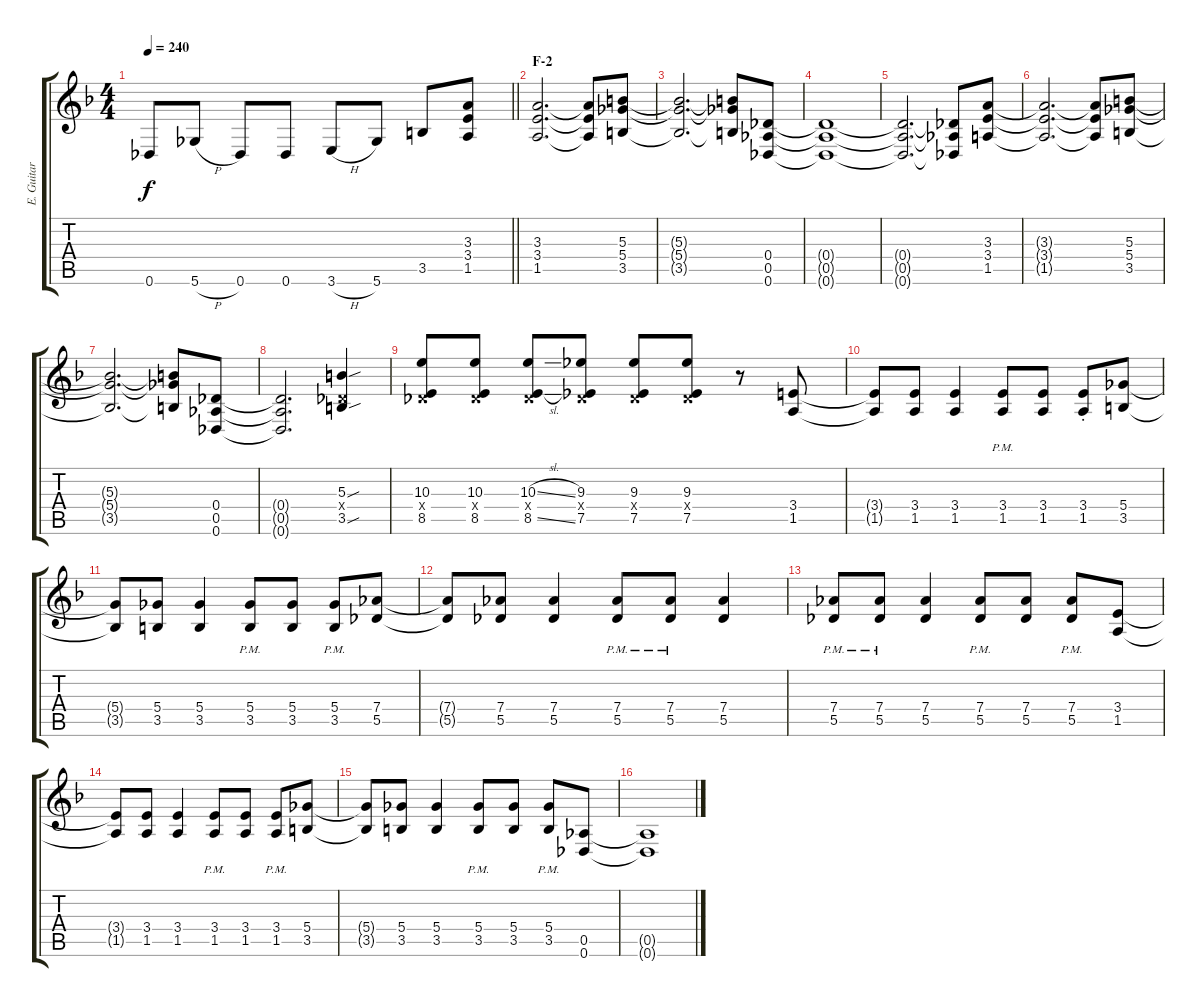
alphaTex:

\track ("E. Guitar II" "E. Guitar ") {instrument distortionguitar}
\staff {score tabs}
\tuning (Eb4 Bb3 Gb3 Db3 Ab2 Db2) {hide}
\ts (4 4)
\tempo 240
\clef g2
\barLineRight lightlight
\ks f
0.6.8{dy f} 5.6{h}.8 0.6.8 0.6.8 3.6{h}.8 5.6.8 3.5.8 (3.3 3.4 1.5).8 |
\section ("" "F-2")
(3.3 3.4 1.5).2{d} (3.3{t} 3.4{t} 1.5{t}).8 (5.3 5.4 3.5).8 |
(5.3{t} 5.4{t} 3.5{t}).2{d} (5.3{t} 5.4{t} 3.5{t}).8 (0.4 0.5 0.6).8 |
(0.4{t} 0.5{t} 0.6{t}).1 |
(0.4{t} 0.5{t} 0.6{t}).2{d} (0.4{t} 0.5{t} 0.6{t}).8 (3.3 3.4 1.5).8 |
(3.3{t} 3.4{t} 1.5{t}).2{d} (3.3{t} 3.4{t} 1.5{t}).8 (5.3 5.4 3.5).8 |
(5.3{t} 5.4{t} 3.5{t}).2{d} (5.3{t} 5.4{t} 3.5{t}).8 (0.4 0.5 0.6).8 |
(0.4{t} 0.5{t} 0.6{t}).2{d} (5.3{sou} 0.4{x} 3.5{sou}).4 |
(10.3 0.4{x} 8.5).8 (10.3 0.4{x} 8.5).8 (10.3{sl} 0.4{x} 8.5{sl}).8 (9.3 0.4{x} 7.5).8 (9.3 0.4{x} 7.5).8 (9.3 0.4{x} 7.5).8 r.8 (3.4 1.5).8 |
(3.4{t} 1.5{t}).8 (3.4 1.5).8 (3.4 1.5).4 (3.4{pm} 1.5{pm}).8 (3.4 1.5).8 (3.4{st} 1.5{st}).8 (5.4 3.5).8 |
(5.4{t} 3.5{t}).8 (5.4 3.5).8 (5.4 3.5).4 (5.4{pm} 3.5{pm}).8 (5.4 3.5).8 (5.4{pm} 3.5{pm}).8 (7.4 5.5).8 |
(7.4{t} 5.5{t}).8 (7.4 5.5).8 (7.4 5.5).4 (7.4{pm} 5.5{pm}).8 (7.4{pm} 5.5{pm}).8 (7.4 5.5).4 |
(7.4{pm} 5.5{pm}).8 (7.4{pm} 5.5{pm}).8 (7.4 5.5).4 (7.4{pm} 5.5{pm}).8 (7.4 5.5).8 (7.4{pm} 5.5{pm}).8 (3.4 1.5).8 |
(3.4{t} 1.5{t}).8 (3.4 1.5).8 (3.4 1.5).4 (3.4{pm} 1.5{pm}).8 (3.4 1.5).8 (3.4{pm} 1.5{pm}).8 (5.4 3.5).8 |
(5.4{t} 3.5{t}).8 (5.4 3.5).8 (5.4 3.5).4 (5.4{pm} 3.5{pm}).8 (5.4 3.5).8 (5.4{pm} 3.5{pm}).8 (0.5 0.6).8 |
(0.5{t} 0.6{t}).1
